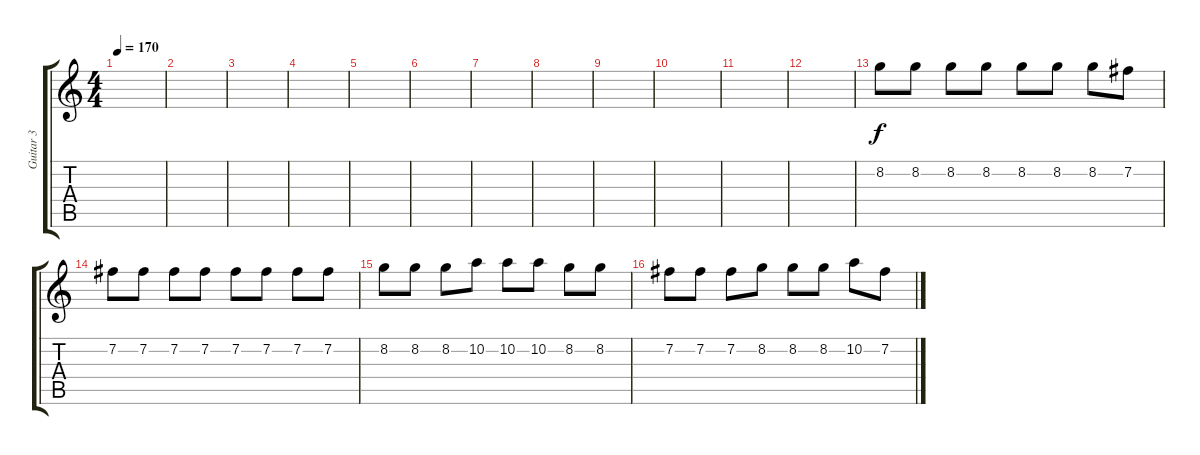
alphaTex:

\track ("Guitar 3" "Guitar 3") {instrument distortionguitar}
\staff {score tabs}
\tuning (E4 B3 G3 D3 A2 E2) {hide}
\ts (4 4)
\tempo 170
\clef g2
\ks c
|
|
|
|
|
|
|
|
|
|
|
|
8.2.8{volume 13 instrument distortionguitar} 8.2.8 8.2.8 8.2.8 8.2.8 8.2.8 8.2.8 7.2.8 |
7.2.8 7.2.8 7.2.8 7.2.8 7.2.8 7.2.8 7.2.8 7.2.8 |
8.2.8 8.2.8 8.2.8 10.2.8 10.2.8 10.2.8 8.2.8 8.2.8 |
7.2.8 7.2.8 7.2.8 8.2.8 8.2.8 8.2.8 10.2.8 7.2.8
